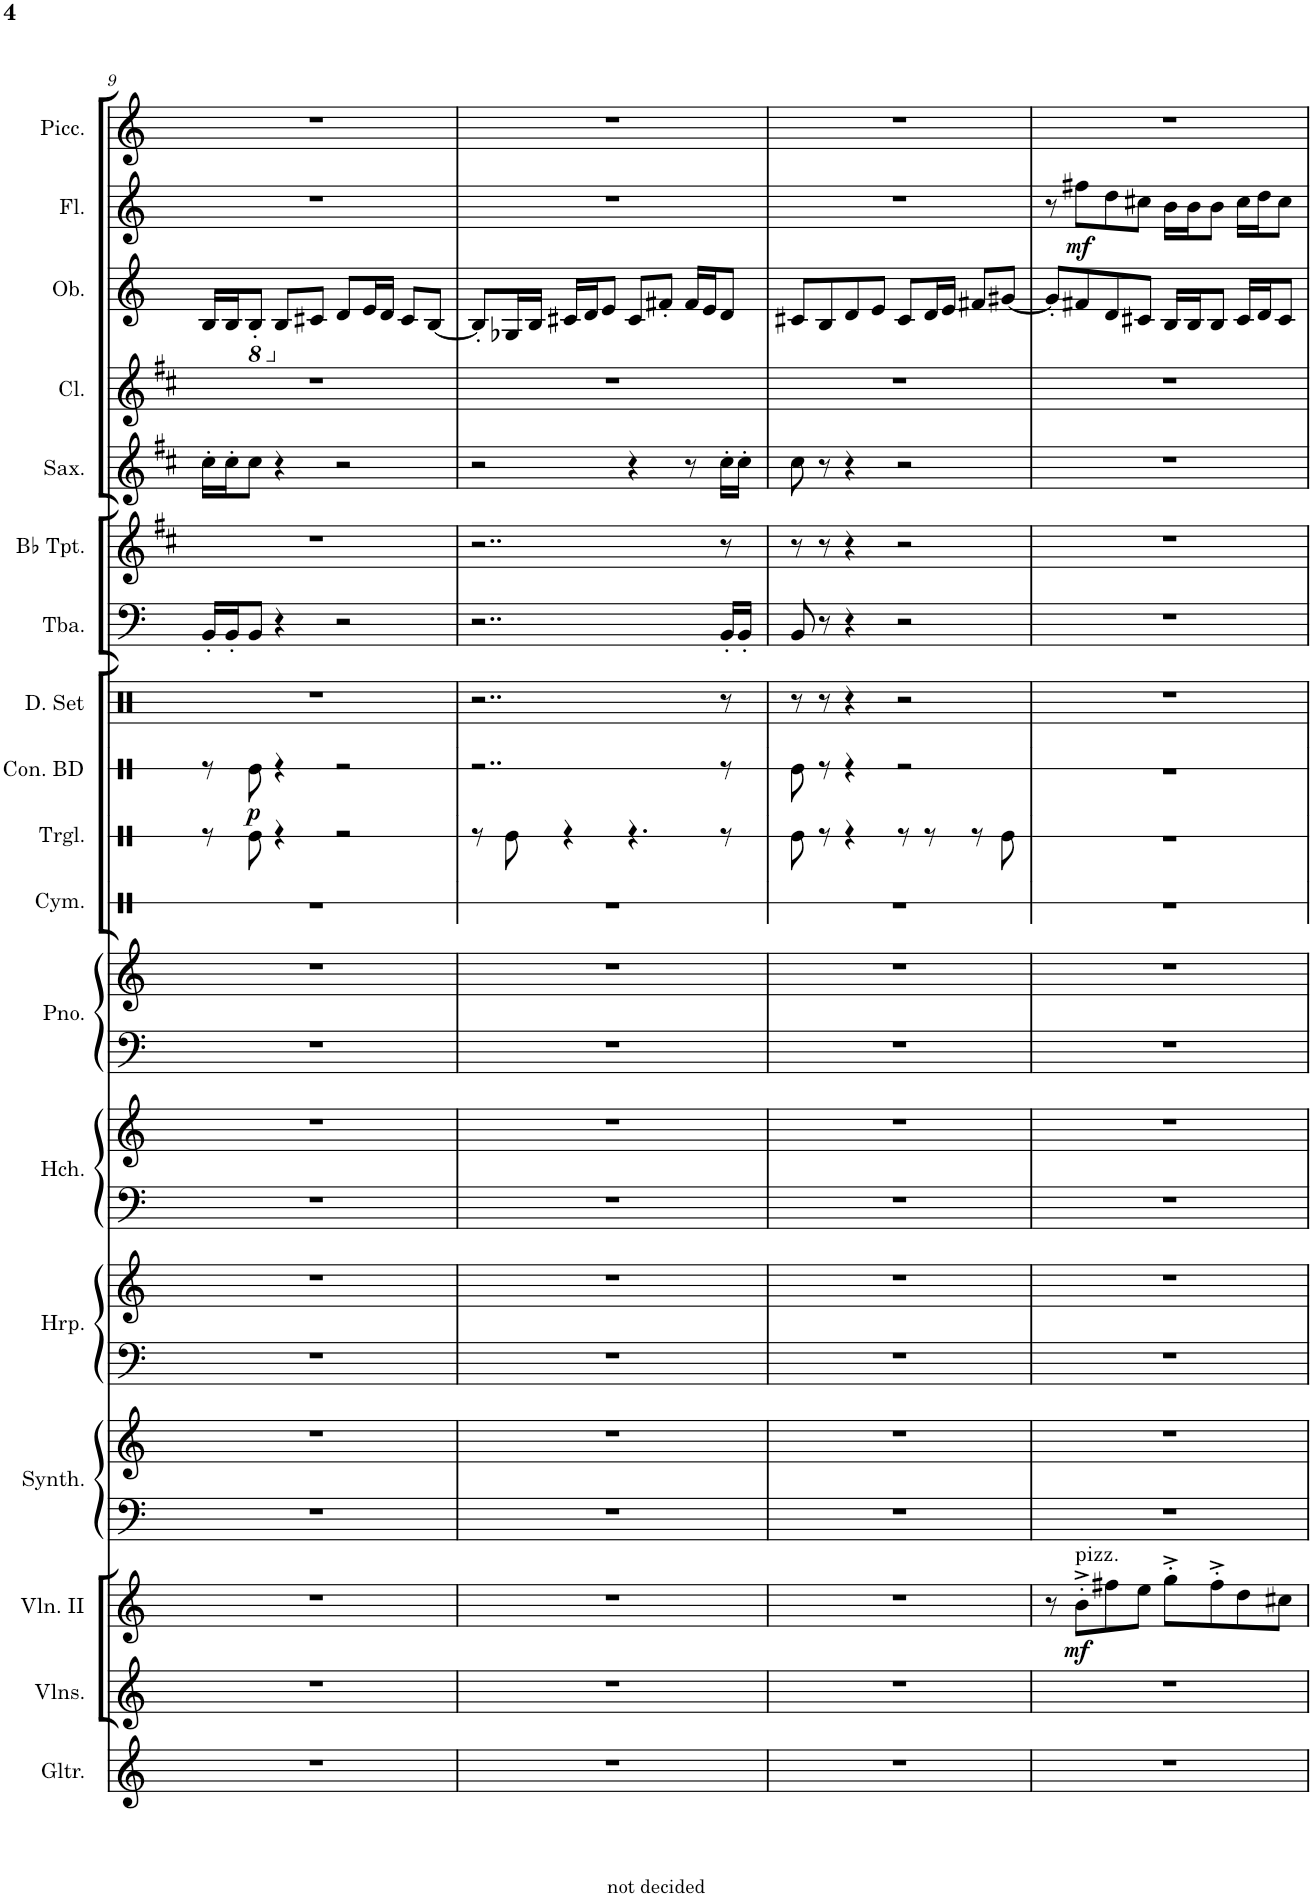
**kern	**kern	**kern	**dynam	**kern	**kern	**kern	**kern	**kern	**kern	**kern	**kern	**kern	**kern	**kern	**dynam	**kern	**kern	**kern	**kern	**kern	**kern	**kern	**dynam	**kern
*part18	*part17	*part16	*part16	*part15	*part15	*part14	*part14	*part13	*part13	*part12	*part12	*part11	*part10	*part9	*part9	*part8	*part7	*part6	*part5	*part4	*part3	*part2	*part2	*part1
*staff22	*staff21	*staff20	*staff20	*staff19	*staff18	*staff17	*staff16	*staff15	*staff14	*staff13	*staff12	*staff11	*staff10	*staff9	*staff9	*staff8	*staff7	*staff6	*staff5	*staff4	*staff3	*staff2	*staff2	*staff1
*I"Glitter	*I"Violins	*I"Violins II	*	*I"Saw Synthesizer	*	*I"Harp	*	*I"Harpsichord	*	*I"Grand Piano	*	*I"Cymbal	*I"Triangle	*I"Concert Bass Drum	*	*I"Drumset	*I"Tuba	*I"Trumpets in Bb	*I"Saxophone	*I"Clarinet	*I"Oboe	*I"Flutes	*	*I"Piccolo
*I'Gltr.	*I'Vlns.	*I'Vln. II	*	*I'Synth.	*	*I'Hrp.	*	*I'Hch.	*	*I'Pno.	*	*I'Cym.	*I'Trgl.	*I'Con. BD	*	*I'D. Set	*I'Tba.	*	*I'Sax.	*I'Cl.	*I'Ob.	*I'Fl.	*	*I'Picc.
!!LO:PB:g=z
*clefG2	*clefG2	*clefG2	*	*clefF4	*clefG2	*clefF4	*clefG2	*clefF4	*clefG2	*clefF4	*clefG2	*clefX	*clefX	*clefX	*	*clefX	*clefF4	*clefG2	*clefG2	*clefG2	*clefG2	*clefG2	*	*clefG2
*	*	*	*	*	*	*	*	*	*	*	*	*	*	*	*	*	*	*Trd1c2	*Trd8c14	*Trd1c2	*	*	*	*Trd-7c-12
*k[]	*k[]	*k[]	*	*k[]	*k[]	*k[]	*k[]	*k[]	*k[]	*k[]	*k[]	*k[]	*k[]	*k[]	*	*k[]	*k[]	*k[f#c#]	*k[f#c#]	*k[f#c#]	*k[]	*k[]	*	*k[]
*M4/4	*M4/4	*M4/4	*	*M4/4	*M4/4	*M4/4	*M4/4	*M4/4	*M4/4	*M4/4	*M4/4	*M4/4	*M4/4	*M4/4	*	*M4/4	*M4/4	*M4/4	*M4/4	*M4/4	*M4/4	*M4/4	*	*M4/4
=9	=9	=9	=9	=9	=9	=9	=9	=9	=9	=9	=9	=9	=9	=9	=9	=9	=9	=9	=9	=9	=9	=9	=9	=9
1r	1r	1r	.	1r	1r	1r	1r	1r	1r	1r	1r	1r	8r	8r	.	1r	16BB'/LL	1r	16cc#'\LL	1r	16B/LL	1r	.	1r
.	.	.	.	.	.	.	.	.	.	.	.	.	.	.	.	.	16BB'/J	.	16cc#'\J	.	16B/J	.	.	.
*	*	*	*	*	*	*	*	*	*	*	*	*	*	*	*	*	*	*	*	*	*8ba	*	*	*
!	!	!	!	!	!	!	!	!	!	!	!	!	!	!	!LO:DY:b	!	!	!	!	!	!	!	!	!
.	.	.	.	.	.	.	.	.	.	.	.	.	8Re\	8Re\	p	.	8BB/J	.	8cc#\J	.	8BB'/J	.	.	.
*	*	*	*	*	*	*	*	*	*	*	*	*	*	*	*	*	*	*	*	*	*X8ba	*	*	*
.	.	.	.	.	.	.	.	.	.	.	.	.	4r	4r	.	.	4r	.	4r	.	8B/L	.	.	.
.	.	.	.	.	.	.	.	.	.	.	.	.	.	.	.	.	.	.	.	.	8c#X/J	.	.	.
.	.	.	.	.	.	.	.	.	.	.	.	.	2r	2r	.	.	2r	.	2r	.	8d/L	.	.	.
.	.	.	.	.	.	.	.	.	.	.	.	.	.	.	.	.	.	.	.	.	16e/L	.	.	.
.	.	.	.	.	.	.	.	.	.	.	.	.	.	.	.	.	.	.	.	.	16d/JJ	.	.	.
.	.	.	.	.	.	.	.	.	.	.	.	.	.	.	.	.	.	.	.	.	8c#/L	.	.	.
.	.	.	.	.	.	.	.	.	.	.	.	.	.	.	.	.	.	.	.	.	[8B/J	.	.	.
=10	=10	=10	=10	=10	=10	=10	=10	=10	=10	=10	=10	=10	=10	=10	=10	=10	=10	=10	=10	=10	=10	=10	=10	=10
1r	1r	1r	.	1r	1r	1r	1r	1r	1r	1r	1r	1r	8r	2..r	.	2..r	2..r	2..r	2r	1r	8B'/L]	1r	.	1r
.	.	.	.	.	.	.	.	.	.	.	.	.	8Re\	.	.	.	.	.	.	.	16G-X/L	.	.	.
.	.	.	.	.	.	.	.	.	.	.	.	.	.	.	.	.	.	.	.	.	16B/JJ	.	.	.
.	.	.	.	.	.	.	.	.	.	.	.	.	4r	.	.	.	.	.	.	.	16c#X/LL	.	.	.
.	.	.	.	.	.	.	.	.	.	.	.	.	.	.	.	.	.	.	.	.	16d/J	.	.	.
.	.	.	.	.	.	.	.	.	.	.	.	.	.	.	.	.	.	.	.	.	8e/J	.	.	.
.	.	.	.	.	.	.	.	.	.	.	.	.	4.r	.	.	.	.	.	4r	.	8c#/L	.	.	.
.	.	.	.	.	.	.	.	.	.	.	.	.	.	.	.	.	.	.	.	.	8f#X'/J	.	.	.
.	.	.	.	.	.	.	.	.	.	.	.	.	.	.	.	.	.	.	8r	.	16f#/LL	.	.	.
.	.	.	.	.	.	.	.	.	.	.	.	.	.	.	.	.	.	.	.	.	16e/J	.	.	.
.	.	.	.	.	.	.	.	.	.	.	.	.	8r	8r	.	8r	16BB'/LL	8r	16cc#'\LL	.	8d/J	.	.	.
.	.	.	.	.	.	.	.	.	.	.	.	.	.	.	.	.	16BB'/JJ	.	16cc#'\JJ	.	.	.	.	.
=11	=11	=11	=11	=11	=11	=11	=11	=11	=11	=11	=11	=11	=11	=11	=11	=11	=11	=11	=11	=11	=11	=11	=11	=11
1r	1r	1r	.	1r	1r	1r	1r	1r	1r	1r	1r	1r	8Re\	8Re\	.	8r	8BB/	8r	8cc#\	1r	8c#X/L	1r	.	1r
.	.	.	.	.	.	.	.	.	.	.	.	.	8r	8r	.	8r	8r	8r	8r	.	8B/	.	.	.
.	.	.	.	.	.	.	.	.	.	.	.	.	4r	4r	.	4r	4r	4r	4r	.	8d/	.	.	.
.	.	.	.	.	.	.	.	.	.	.	.	.	.	.	.	.	.	.	.	.	8e/J	.	.	.
.	.	.	.	.	.	.	.	.	.	.	.	.	8r	2r	.	2r	2r	2r	2r	.	8c#/L	.	.	.
.	.	.	.	.	.	.	.	.	.	.	.	.	8r	.	.	.	.	.	.	.	16d/L	.	.	.
.	.	.	.	.	.	.	.	.	.	.	.	.	.	.	.	.	.	.	.	.	16e/JJ	.	.	.
.	.	.	.	.	.	.	.	.	.	.	.	.	8r	.	.	.	.	.	.	.	8f#X/L	.	.	.
.	.	.	.	.	.	.	.	.	.	.	.	.	8Re\	.	.	.	.	.	.	.	[8g#X/J	.	.	.
=12	=12	=12	=12	=12	=12	=12	=12	=12	=12	=12	=12	=12	=12	=12	=12	=12	=12	=12	=12	=12	=12	=12	=12	=12
1r	1r	8r	.	1r	1r	1r	1r	1r	1r	1r	1r	1r	1r	1r	.	1r	1r	1r	1r	1r	8g#'/L]	8r	.	1r
!	!	!LO:TX:a:t=pizz.	!	!	!	!	!	!	!	!	!	!	!	!	!	!	!	!	!	!	!	!	!	!
!	!	!	!LO:DY:b	!	!	!	!	!	!	!	!	!	!	!	!	!	!	!	!	!	!	!	!LO:DY:b	!
.	.	8b'^\L	mf	.	.	.	.	.	.	.	.	.	.	.	.	.	.	.	.	.	8f#X/	8ff#X\L	mf	.
.	.	8ff#X\	.	.	.	.	.	.	.	.	.	.	.	.	.	.	.	.	.	.	8d/	8dd\	.	.
.	.	8ee\J	.	.	.	.	.	.	.	.	.	.	.	.	.	.	.	.	.	.	8c#X/J	8cc#X\J	.	.
.	.	8gg'^\L	.	.	.	.	.	.	.	.	.	.	.	.	.	.	.	.	.	.	16B/LL	16b\LL	.	.
.	.	.	.	.	.	.	.	.	.	.	.	.	.	.	.	.	.	.	.	.	16B/J	16b\J	.	.
.	.	8ff#'^\	.	.	.	.	.	.	.	.	.	.	.	.	.	.	.	.	.	.	8B/J	8b\J	.	.
.	.	8dd\	.	.	.	.	.	.	.	.	.	.	.	.	.	.	.	.	.	.	16c#/LL	16cc#\LL	.	.
.	.	.	.	.	.	.	.	.	.	.	.	.	.	.	.	.	.	.	.	.	16d/J	16dd\J	.	.
.	.	8cc#X\J	.	.	.	.	.	.	.	.	.	.	.	.	.	.	.	.	.	.	8c#/J	8cc#\J	.	.
=	=	=	=	=	=	=	=	=	=	=	=	=	=	=	=	=	=	=	=	=	=	=	=	=
*-	*-	*-	*-	*-	*-	*-	*-	*-	*-	*-	*-	*-	*-	*-	*-	*-	*-	*-	*-	*-	*-	*-	*-	*-
